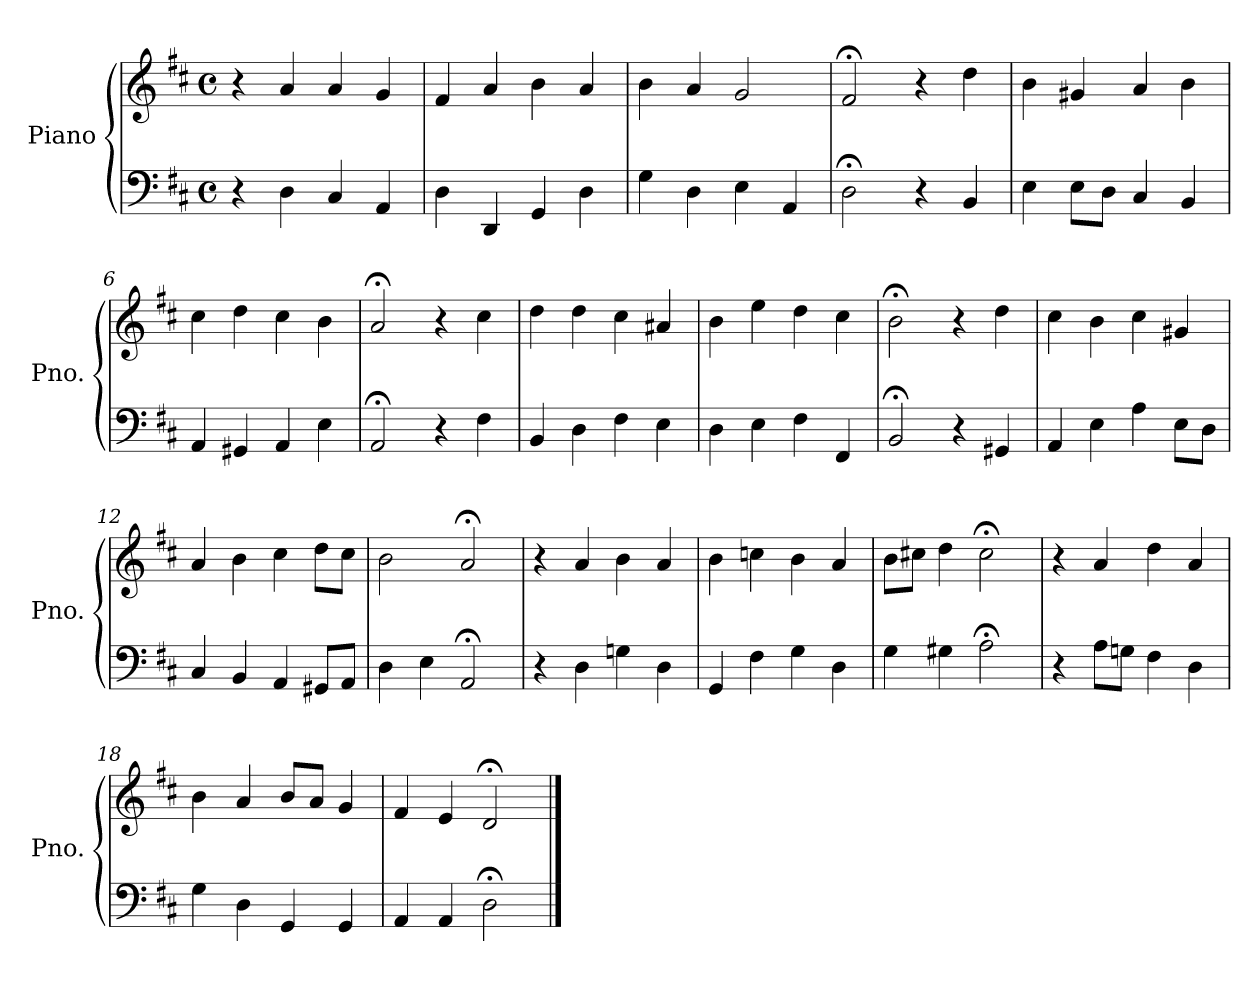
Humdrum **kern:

**kern	**kern
*part1	*part1
*staff2	*staff1
*I"Piano	*
*I'Pno.	*
*clefF4	*clefG2
*k[f#c#]	*k[f#c#]
*M4/4	*M4/4
*met(c)	*met(c)
=1	=1
4r	4r
4D\	4a/
4C#/	4a/
4AA/	4g/
=2	=2
4D\	4f#/
4DD/	4a/
4GG/	4b\
4D\	4a/
=3	=3
4G\	4b\
4D\	4a/
4E\	2g/
4AA/	.
=4	=4
2D;<\	2f#;</
4r	4r
4BB/	4dd\
=5	=5
4E\	4b\
8E\L	4g#X/
8D\J	.
4C#/	4a/
4BB/	4b\
=6	=6
4AA/	4cc#\
4GG#X/	4dd\
4AA/	4cc#\
4E\	4b\
=7	=7
2AA;</	2a;</
4r	4r
4F#\	4cc#\
!!LO:LB:g=z
=8	=8
4BB/	4dd\
4D\	4dd\
4F#\	4cc#\
4E\	4a#X/
=9	=9
4D\	4b\
4E\	4ee\
4F#\	4dd\
4FF#/	4cc#\
=10	=10
2BB;</	2b;<\
4r	4r
4GG#X/	4dd\
=11	=11
4AA/	4cc#\
4E\	4b\
4A\	4cc#\
8E\L	4g#X/
8D\J	.
=12	=12
4C#/	4a/
4BB/	4b\
4AA/	4cc#\
8GG#X/L	8dd\L
8AA/J	8cc#\J
=13	=13
4D\	2b\
4E\	.
2AA;</	2a;</
=14	=14
4r	4r
4D\	4a/
4Gn\	4b\
4D\	4a/
!!LO:LB:g=z
=15	=15
4GG/	4b\
4F#\	4ccn\
4G\	4b\
4D\	4a/
=16	=16
4G\	8b\L
.	8cc#X\J
4G#X\	4dd\
2A;<\	2cc#;<\
=17	=17
4r	4r
8A\L	4a/
8Gn\J	.
4F#\	4dd\
4D\	4a/
=18	=18
4G\	4b\
4D\	4a/
4GG/	8b/L
.	8a/J
4GG/	4g/
=19	=19
4AA/	4f#/
4AA/	4e/
2D;<\	2d;</
==	==
*-	*-
